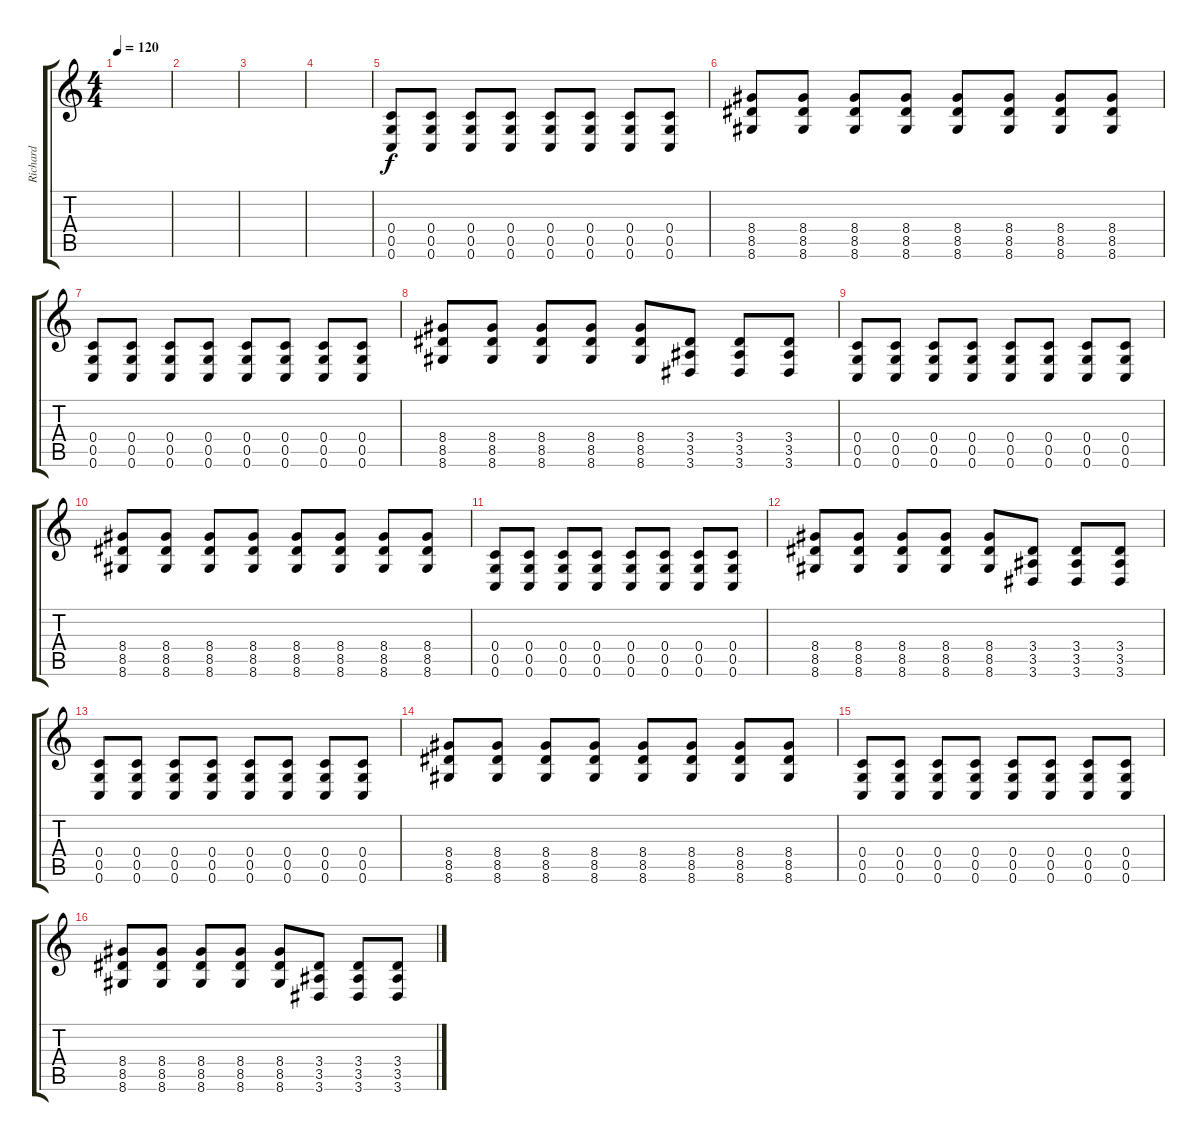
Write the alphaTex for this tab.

\track ("Richard" "Richard") {instrument overdrivenguitar}
\staff {score tabs}
\tuning (D4 A3 F3 C3 G2 C2) {hide}
\ts (4 4)
\tempo 120
\clef g2
\ks c
|
|
|
|
(0.4 0.5 0.6).8 (0.4 0.5 0.6).8 (0.4 0.5 0.6).8 (0.4 0.5 0.6).8 (0.4 0.5 0.6).8 (0.4 0.5 0.6).8 (0.4 0.5 0.6).8 (0.4 0.5 0.6).8 |
(8.4 8.5 8.6).8 (8.4 8.5 8.6).8 (8.4 8.5 8.6).8 (8.4 8.5 8.6).8 (8.4 8.5 8.6).8 (8.4 8.5 8.6).8 (8.4 8.5 8.6).8 (8.4 8.5 8.6).8 |
(0.4 0.5 0.6).8 (0.4 0.5 0.6).8 (0.4 0.5 0.6).8 (0.4 0.5 0.6).8 (0.4 0.5 0.6).8 (0.4 0.5 0.6).8 (0.4 0.5 0.6).8 (0.4 0.5 0.6).8 |
(8.4 8.5 8.6).8 (8.4 8.5 8.6).8 (8.4 8.5 8.6).8 (8.4 8.5 8.6).8 (8.4 8.5 8.6).8 (3.4 3.5 3.6).8 (3.4 3.5 3.6).8 (3.4 3.5 3.6).8 |
(0.4 0.5 0.6).8 (0.4 0.5 0.6).8 (0.4 0.5 0.6).8 (0.4 0.5 0.6).8 (0.4 0.5 0.6).8 (0.4 0.5 0.6).8 (0.4 0.5 0.6).8 (0.4 0.5 0.6).8 |
(8.4 8.5 8.6).8 (8.4 8.5 8.6).8 (8.4 8.5 8.6).8 (8.4 8.5 8.6).8 (8.4 8.5 8.6).8 (8.4 8.5 8.6).8 (8.4 8.5 8.6).8 (8.4 8.5 8.6).8 |
(0.4 0.5 0.6).8 (0.4 0.5 0.6).8 (0.4 0.5 0.6).8 (0.4 0.5 0.6).8 (0.4 0.5 0.6).8 (0.4 0.5 0.6).8 (0.4 0.5 0.6).8 (0.4 0.5 0.6).8 |
(8.4 8.5 8.6).8 (8.4 8.5 8.6).8 (8.4 8.5 8.6).8 (8.4 8.5 8.6).8 (8.4 8.5 8.6).8 (3.4 3.5 3.6).8 (3.4 3.5 3.6).8 (3.4 3.5 3.6).8 |
(0.4 0.5 0.6).8 (0.4 0.5 0.6).8 (0.4 0.5 0.6).8 (0.4 0.5 0.6).8 (0.4 0.5 0.6).8 (0.4 0.5 0.6).8 (0.4 0.5 0.6).8 (0.4 0.5 0.6).8 |
(8.4 8.5 8.6).8 (8.4 8.5 8.6).8 (8.4 8.5 8.6).8 (8.4 8.5 8.6).8 (8.4 8.5 8.6).8 (8.4 8.5 8.6).8 (8.4 8.5 8.6).8 (8.4 8.5 8.6).8 |
(0.4 0.5 0.6).8 (0.4 0.5 0.6).8 (0.4 0.5 0.6).8 (0.4 0.5 0.6).8 (0.4 0.5 0.6).8 (0.4 0.5 0.6).8 (0.4 0.5 0.6).8 (0.4 0.5 0.6).8 |
(8.4 8.5 8.6).8 (8.4 8.5 8.6).8 (8.4 8.5 8.6).8 (8.4 8.5 8.6).8 (8.4 8.5 8.6).8 (3.4 3.5 3.6).8 (3.4 3.5 3.6).8 (3.4 3.5 3.6).8
